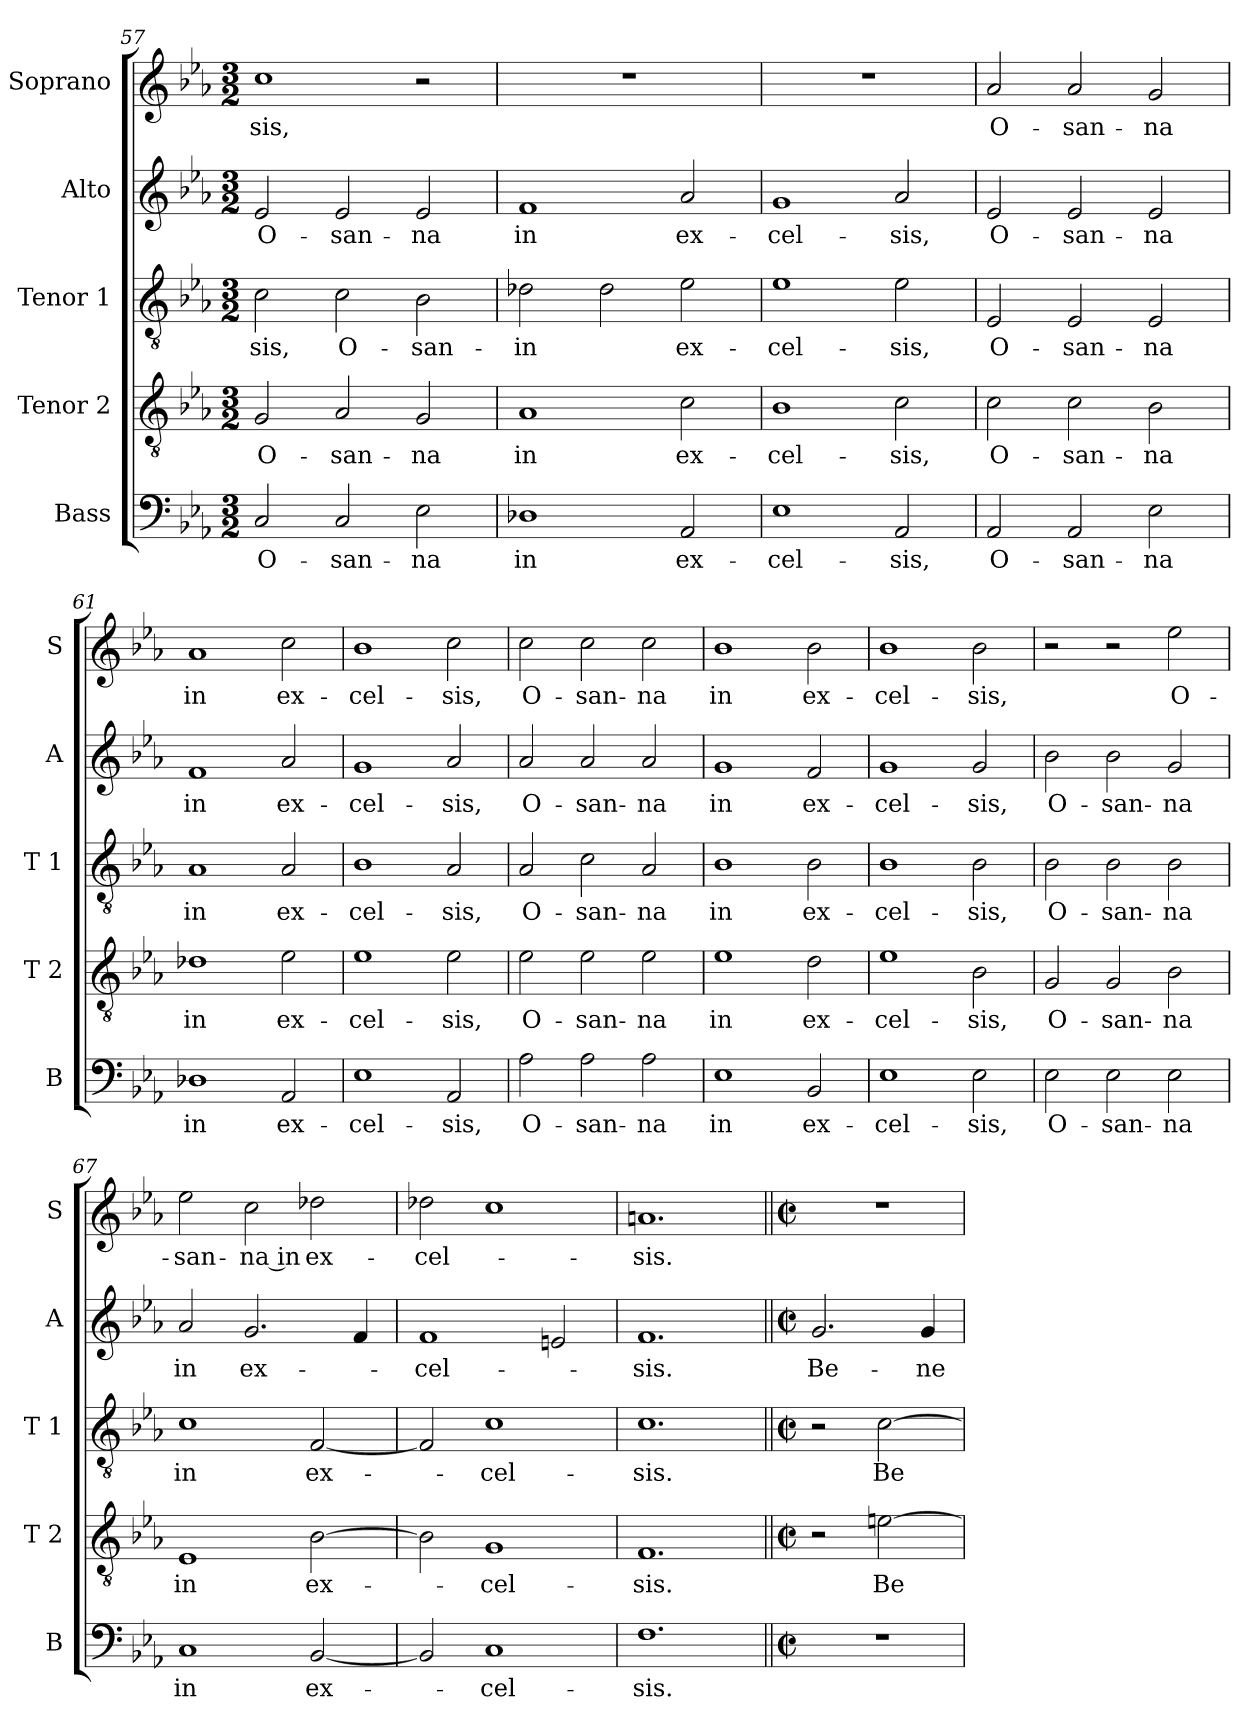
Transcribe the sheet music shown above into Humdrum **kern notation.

**kern	**text	**kern	**text	**kern	**text	**kern	**text	**kern	**text
*part5	*part5	*part4	*part4	*part3	*part3	*part2	*part2	*part1	*part1
*staff5	*staff5	*staff4	*staff4	*staff3	*staff3	*staff2	*staff2	*staff1	*staff1
*I"Bass	*	*I"Tenor 2	*	*I"Tenor 1	*	*I"Alto	*	*I"Soprano	*
*I'B	*	*I'T 2	*	*I'T 1	*	*I'A	*	*I'S	*
*clefF4	*	*clefGv2	*	*clefGv2	*	*clefG2	*	*clefG2	*
*k[b-e-a-]	*	*k[b-e-a-]	*	*k[b-e-a-]	*	*k[b-e-a-]	*	*k[b-e-a-]	*
*E-:	*	*E-:	*	*E-:	*	*E-:	*	*E-:	*
*M3/2	*	*M3/2	*	*M3/2	*	*M3/2	*	*M3/2	*
=57	=57	=57	=57	=57	=57	=57	=57	=57	=57
!	!LO:LY:b	!	!LO:LY:b	!	!LO:LY:b	!	!LO:LY:b	!	!LO:LY:b
2C/	O-	2G/	O-	2c\	-sis,	2e-/	O-	1cc	-sis,
!	!LO:LY:b	!	!LO:LY:b	!	!LO:LY:b	!	!LO:LY:b	!	!
2C/	-san-	2A-/	-san-	2c\	O-	2e-/	-san-	.	.
!	!LO:LY:b	!	!LO:LY:b	!	!LO:LY:b	!	!LO:LY:b	!	!
2E-\	-na	2G/	-na	2B-\	-san-	2e-/	-na	2r	.
!!LO:LB:g=z
=58	=58	=58	=58	=58	=58	=58	=58	=58	=58
!	!LO:LY:b	!	!LO:LY:b	!	!LO:LY:b	!	!LO:LY:b	!	!
1D-X	in	1A-	in	2d-X\	-in	1f	in	1.r	.
.	.	.	.	2d-\	.	.	.	.	.
!	!LO:LY:b	!	!LO:LY:b	!	!LO:LY:b	!	!LO:LY:b	!	!
2AA-/	ex-	2c\	ex-	2e-\	ex-	2a-/	ex-	.	.
=59	=59	=59	=59	=59	=59	=59	=59	=59	=59
!	!LO:LY:b	!	!LO:LY:b	!	!LO:LY:b	!	!LO:LY:b	!	!
1E-	-cel-	1B-	-cel-	1e-	-cel-	1g	-cel-	1.r	.
!	!LO:LY:b	!	!LO:LY:b	!	!LO:LY:b	!	!LO:LY:b	!	!
2AA-/	-sis,	2c\	-sis,	2e-\	-sis,	2a-/	-sis,	.	.
=60	=60	=60	=60	=60	=60	=60	=60	=60	=60
!	!LO:LY:b	!	!LO:LY:b	!	!LO:LY:b	!	!LO:LY:b	!	!LO:LY:b
2AA-/	O-	2c\	O-	2E-/	O-	2e-/	O-	2a-/	O-
!	!LO:LY:b	!	!LO:LY:b	!	!LO:LY:b	!	!LO:LY:b	!	!LO:LY:b
2AA-/	-san-	2c\	-san-	2E-/	-san-	2e-/	-san-	2a-/	-san-
!	!LO:LY:b	!	!LO:LY:b	!	!LO:LY:b	!	!LO:LY:b	!	!LO:LY:b
2E-\	-na	2B-\	-na	2E-/	-na	2e-/	-na	2g/	-na
=61	=61	=61	=61	=61	=61	=61	=61	=61	=61
!	!LO:LY:b	!	!LO:LY:b	!	!LO:LY:b	!	!LO:LY:b	!	!LO:LY:b
1D-X	in	1d-X	in	1A-	in	1f	in	1a-	in
!	!LO:LY:b	!	!LO:LY:b	!	!LO:LY:b	!	!LO:LY:b	!	!LO:LY:b
2AA-/	ex-	2e-\	ex-	2A-/	ex-	2a-/	ex-	2cc\	ex-
=62	=62	=62	=62	=62	=62	=62	=62	=62	=62
!	!LO:LY:b	!	!LO:LY:b	!	!LO:LY:b	!	!LO:LY:b	!	!LO:LY:b
1E-	-cel-	1e-	-cel-	1B-	-cel-	1g	-cel-	1b-	-cel-
!	!LO:LY:b	!	!LO:LY:b	!	!LO:LY:b	!	!LO:LY:b	!	!LO:LY:b
2AA-/	-sis,	2e-\	-sis,	2A-/	-sis,	2a-/	-sis,	2cc\	-sis,
=63	=63	=63	=63	=63	=63	=63	=63	=63	=63
!	!LO:LY:b	!	!LO:LY:b	!	!LO:LY:b	!	!LO:LY:b	!	!LO:LY:b
2A-\	O-	2e-\	O-	2A-/	O-	2a-/	O-	2cc\	O-
!	!LO:LY:b	!	!LO:LY:b	!	!LO:LY:b	!	!LO:LY:b	!	!LO:LY:b
2A-\	-san-	2e-\	-san-	2c\	-san-	2a-/	-san-	2cc\	-san-
!	!LO:LY:b	!	!LO:LY:b	!	!LO:LY:b	!	!LO:LY:b	!	!LO:LY:b
2A-\	-na	2e-\	-na	2A-/	-na	2a-/	-na	2cc\	-na
!!LO:PB:g=z
=64	=64	=64	=64	=64	=64	=64	=64	=64	=64
!	!LO:LY:b	!	!LO:LY:b	!	!LO:LY:b	!	!LO:LY:b	!	!LO:LY:b
1E-	in	1e-	in	1B-	in	1g	in	1b-	in
!	!LO:LY:b	!	!LO:LY:b	!	!LO:LY:b	!	!LO:LY:b	!	!LO:LY:b
2BB-/	ex-	2d\	ex-	2B-\	ex-	2f/	ex-	2b-\	ex-
=65	=65	=65	=65	=65	=65	=65	=65	=65	=65
!	!LO:LY:b	!	!LO:LY:b	!	!LO:LY:b	!	!LO:LY:b	!	!LO:LY:b
1E-	-cel-	1e-	-cel-	1B-	-cel-	1g	-cel-	1b-	-cel-
!	!LO:LY:b	!	!LO:LY:b	!	!LO:LY:b	!	!LO:LY:b	!	!LO:LY:b
2E-\	-sis,	2B-\	-sis,	2B-\	-sis,	2g/	-sis,	2b-\	-sis,
=66	=66	=66	=66	=66	=66	=66	=66	=66	=66
!	!LO:LY:b	!	!LO:LY:b	!	!LO:LY:b	!	!LO:LY:b	!	!
2E-\	O-	2G/	O-	2B-\	O-	2b-\	O-	2r	.
!	!LO:LY:b	!	!LO:LY:b	!	!LO:LY:b	!	!LO:LY:b	!	!
2E-\	-san-	2G/	-san-	2B-\	-san-	2b-\	-san-	2r	.
!	!LO:LY:b	!	!LO:LY:b	!	!LO:LY:b	!	!LO:LY:b	!	!LO:LY:b
2E-\	-na	2B-\	-na	2B-\	-na	2g/	-na	2ee-\	O-
=67	=67	=67	=67	=67	=67	=67	=67	=67	=67
!	!LO:LY:b	!	!LO:LY:b	!	!LO:LY:b	!	!LO:LY:b	!	!LO:LY:b
1C	in	1E-	in	1c	in	2a-/	in	2ee-\	-san-
!	!	!	!	!	!	!	!LO:LY:b	!	!LO:LY:b
.	.	.	.	.	.	2.g/	ex-	2cc\	-na in
!	!LO:LY:b	!	!LO:LY:b	!	!LO:LY:b	!	!	!	!LO:LY:b
[2BB-/	ex-	[2B-\	ex-	[2F/	ex-	.	.	2dd-X\	ex-
.	.	.	.	.	.	4f/	.	.	.
=68	=68	=68	=68	=68	=68	=68	=68	=68	=68
!	!	!	!	!	!	!	!LO:LY:b	!	!LO:LY:b
2BB-/]	.	2B-\]	.	2F/]	.	1f	-cel-	2dd-X\	-cel-
!	!LO:LY:b	!	!LO:LY:b	!	!LO:LY:b	!	!	!	!
1C	-cel-	1G	-cel-	1c	-cel-	.	.	1cc	.
.	.	.	.	.	.	2en/	.	.	.
=69	=69	=69	=69	=69	=69	=69	=69	=69	=69
!	!LO:LY:b	!	!LO:LY:b	!	!LO:LY:b	!	!LO:LY:b	!	!LO:LY:b
1.F	-sis.	1.F	-sis.	1.c	-sis.	1.f	-sis.	1.an	-sis.
!!LO:LB:g=z
=70||	=70||	=70||	=70||	=70||	=70||	=70||	=70||	=70||	=70||
*M2/2	*	*M2/2	*	*M2/2	*	*M2/2	*	*M2/2	*
*met(c|)	*	*met(c|)	*	*met(c|)	*	*met(c|)	*	*met(c|)	*
!	!	!	!	!	!	!	!LO:LY:b	!	!
1r	.	2r	.	2r	.	2.g/	Be-	1r	.
!	!	!	!LO:LY:b	!	!LO:LY:b	!	!	!	!
.	.	[2en\	Be-	[2c\	Be-	.	.	.	.
!	!	!	!	!	!	!	!LO:LY:b	!	!
.	.	.	.	.	.	4g/	-ne-	.	.
=	=	=	=	=	=	=	=	=	=
*-	*-	*-	*-	*-	*-	*-	*-	*-	*-
